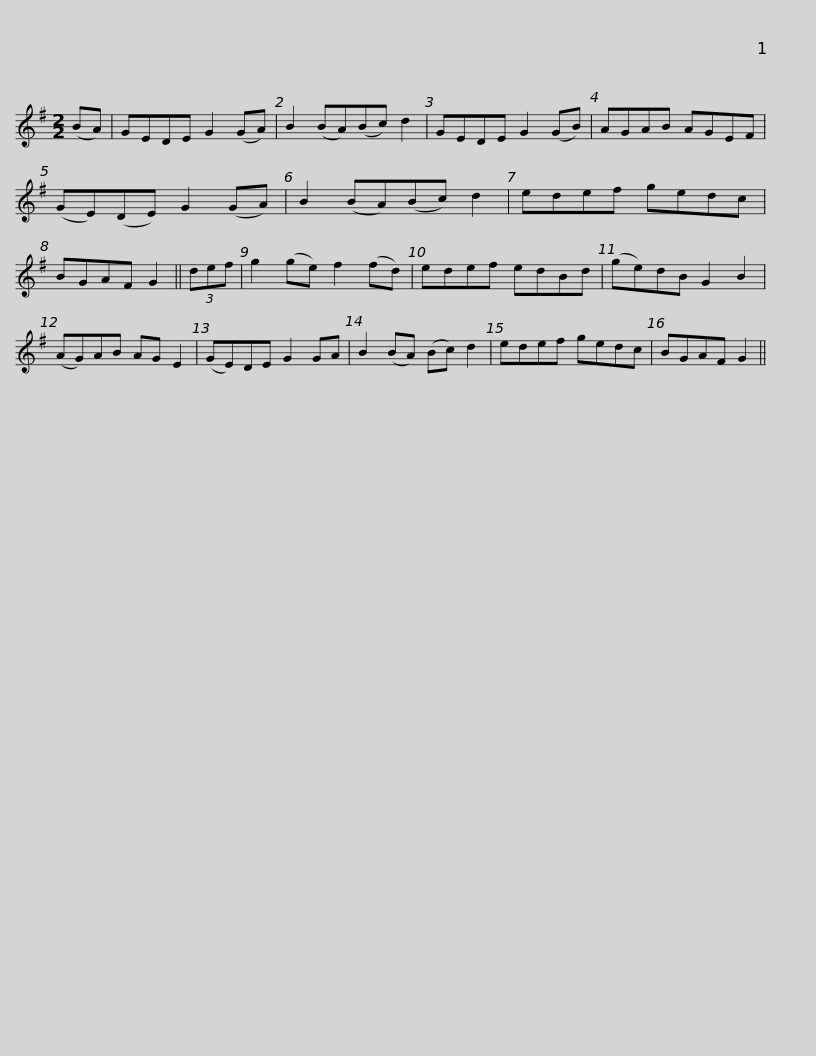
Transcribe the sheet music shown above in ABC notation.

X:1
L:1/8
M:2/2
I:linebreak $
K:G
V:1 treble
V:1
 (BA) | GEDE G2 (GA) | B2 (BA)(Bc) d2 | GEDE G2 (GB) | AGAB AGEF | %5
 (GE)(DE) G2 (GA) | B2 (BA)(Bc) d2 |$ edef gedc | BGAF G2 || (3def | %10
 g2 (ge) f2 (fd) | edef edBd | (ge)dB G2 B2 | (AG)AB AG E2 |$ (GE)DE G2 GA | %15
 B2 (BA) (Bc) d2 | edef gedc | BGAF G2 || %18
